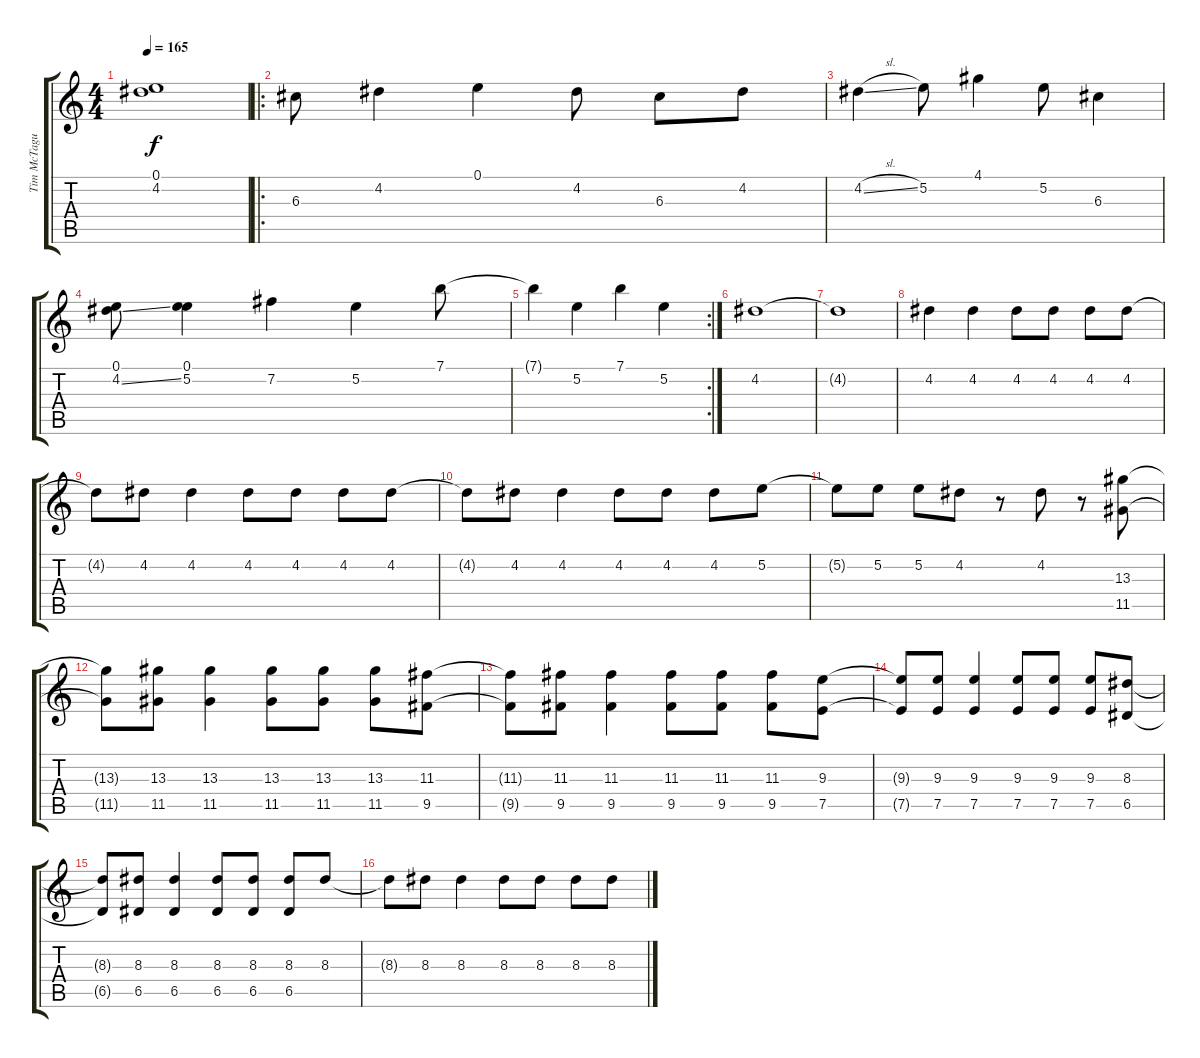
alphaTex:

\track ("Tim McTague" "Tim McTagu") {instrument distortionguitar}
\staff {score tabs}
\tuning (E4 B3 G3 D3 A2 D2) {hide}
\ts (4 4)
\tempo 165
\clef g2
\ks c
(0.1{t} 4.2{t}).1{dy f} |
\ro
6.3.8 4.2.4 0.1.4 4.2.8 6.3.8 4.2.8 |
4.2{sl}.4 5.2.8 4.1.4 5.2.8 6.3.4 |
(0.1 4.2{ss}).8 (0.1 5.2).4 7.2.4 5.2.4 7.1.8 |
\rc 2
7.1{t}.4 5.2.4 7.1.4 5.2.4 |
4.2.1 |
4.2{t}.1 |
4.2.4 4.2.4 4.2.8 4.2.8 4.2.8 4.2.8 |
4.2{t}.8 4.2.8 4.2.4 4.2.8 4.2.8 4.2.8 4.2.8 |
4.2{t}.8 4.2.8 4.2.4 4.2.8 4.2.8 4.2.8 5.2.8 |
5.2{t}.8 5.2.8 5.2.8 4.2.8 r.8 4.2.8 r.8 (13.3 11.5).8 |
(13.3{t} 11.5{t}).8 (13.3 11.5).8 (13.3 11.5).4 (13.3 11.5).8 (13.3 11.5).8 (13.3 11.5).8 (11.3 9.5).8 |
(11.3{t} 9.5{t}).8 (11.3 9.5).8 (11.3 9.5).4 (11.3 9.5).8 (11.3 9.5).8 (11.3 9.5).8 (9.3 7.5).8 |
(9.3{t} 7.5{t}).8 (9.3 7.5).8 (9.3 7.5).4 (9.3 7.5).8 (9.3 7.5).8 (9.3 7.5).8 (8.3 6.5).8 |
(8.3{t} 6.5{t}).8 (8.3 6.5).8 (8.3 6.5).4 (8.3 6.5).8 (8.3 6.5).8 (8.3 6.5).8 8.3.8 |
8.3{t}.8 8.3.8 8.3.4 8.3.8 8.3.8 8.3.8 8.3.8
